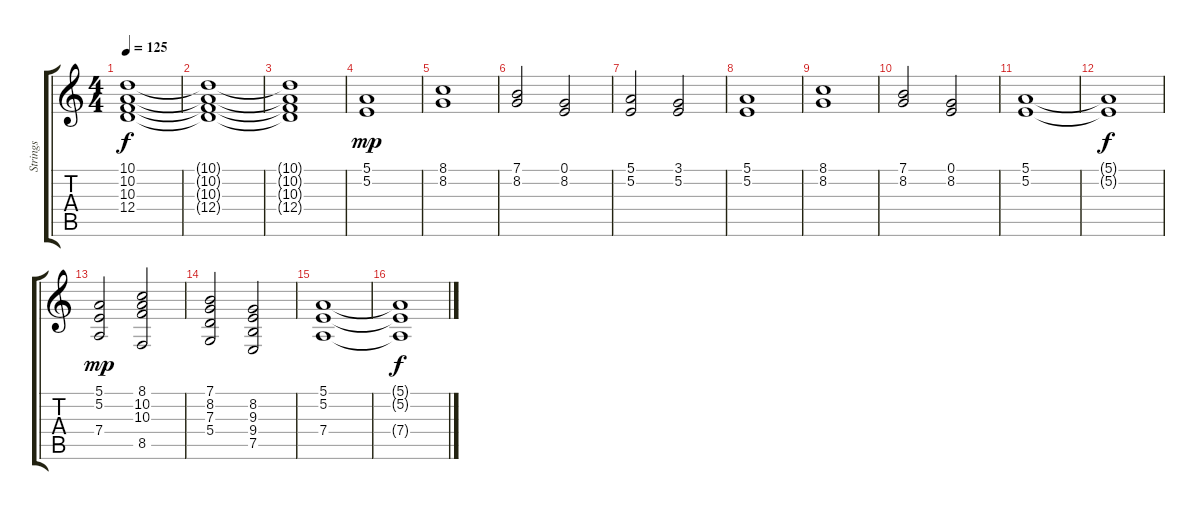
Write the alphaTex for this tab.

\track ("Strings" "Strings") {instrument stringensemble1}
\staff {score tabs}
\tuning (E4 B3 G3 D3 A2 E2) {hide}
\ts (4 4)
\tempo 125
\clef g2
\ks c
(10.1{t} 10.2{t} 10.3{t} 12.4{t}).1{dy f} |
(10.1{t} 10.2{t} 10.3{t} 12.4{t}).1 |
(10.1{t} 10.2{t} 10.3{t} 12.4{t}).1 |
(5.1 5.2).1{dy mp} |
(8.1 8.2).1 |
(7.1 8.2).2 (0.1 8.2).2 |
(5.1 5.2).2 (3.1 5.2).2 |
(5.1 5.2).1 |
(8.1 8.2).1 |
(7.1 8.2).2 (0.1 8.2).2 |
(5.1 5.2).1 |
(5.1{t} 5.2{t}).1{dy f} |
(5.1 5.2 7.4).2{dy mp} (8.1 10.2 10.3 8.5).2 |
(7.1 8.2 7.3 5.4).2 (8.2 9.3 9.4 7.5).2 |
(5.1 5.2 7.4).1 |
(5.1{t} 5.2{t} 7.4{t}).1{dy f}
